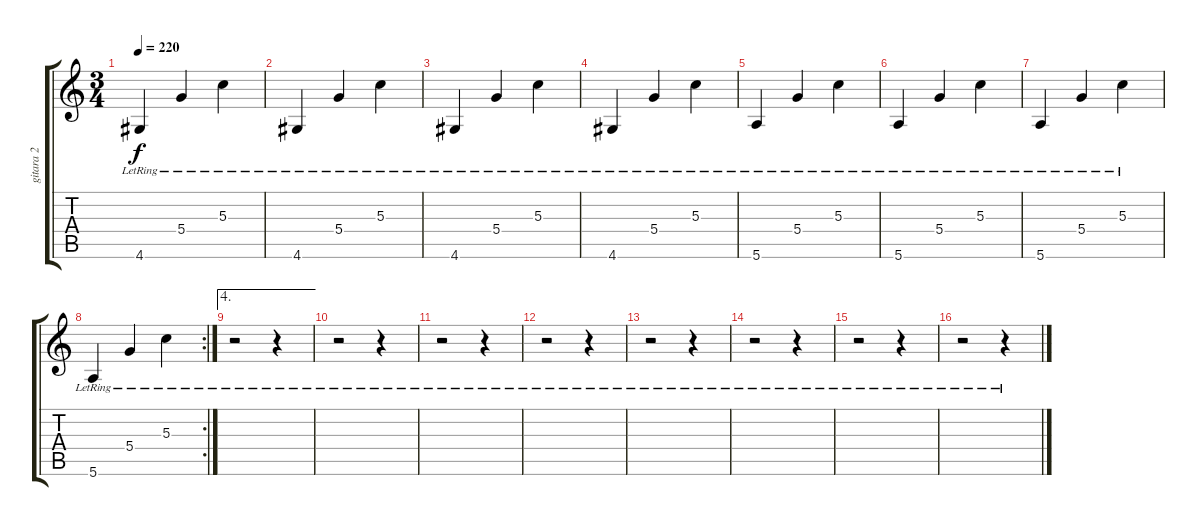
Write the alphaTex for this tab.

\track ("gitara 2" "gitara 2") {instrument acousticguitarsteel}
\staff {score tabs}
\tuning (E4 B3 G3 D3 A2 E2) {hide}
\ts (3 4)
\tempo 220
\clef g2
\ks c
4.6{lr}.4{dy f} 5.4{lr}.4 5.3{lr}.4 |
4.6{lr}.4 5.4{lr}.4 5.3{lr}.4 |
4.6{lr}.4 5.4{lr}.4 5.3{lr}.4 |
4.6{lr}.4 5.4{lr}.4 5.3{lr}.4 |
5.6{lr}.4 5.4{lr}.4 5.3{lr}.4 |
5.6{lr}.4 5.4{lr}.4 5.3{lr}.4 |
5.6{lr}.4 5.4{lr}.4 5.3{lr}.4 |
\rc 2
5.6{lr}.4 5.4{lr}.4 5.3{lr}.4 |
\ae 4
r.2 r.4 |
r.2 r.4 |
r.2 r.4 |
r.2 r.4 |
r.2 r.4 |
r.2 r.4 |
r.2 r.4 |
r.2 r.4
